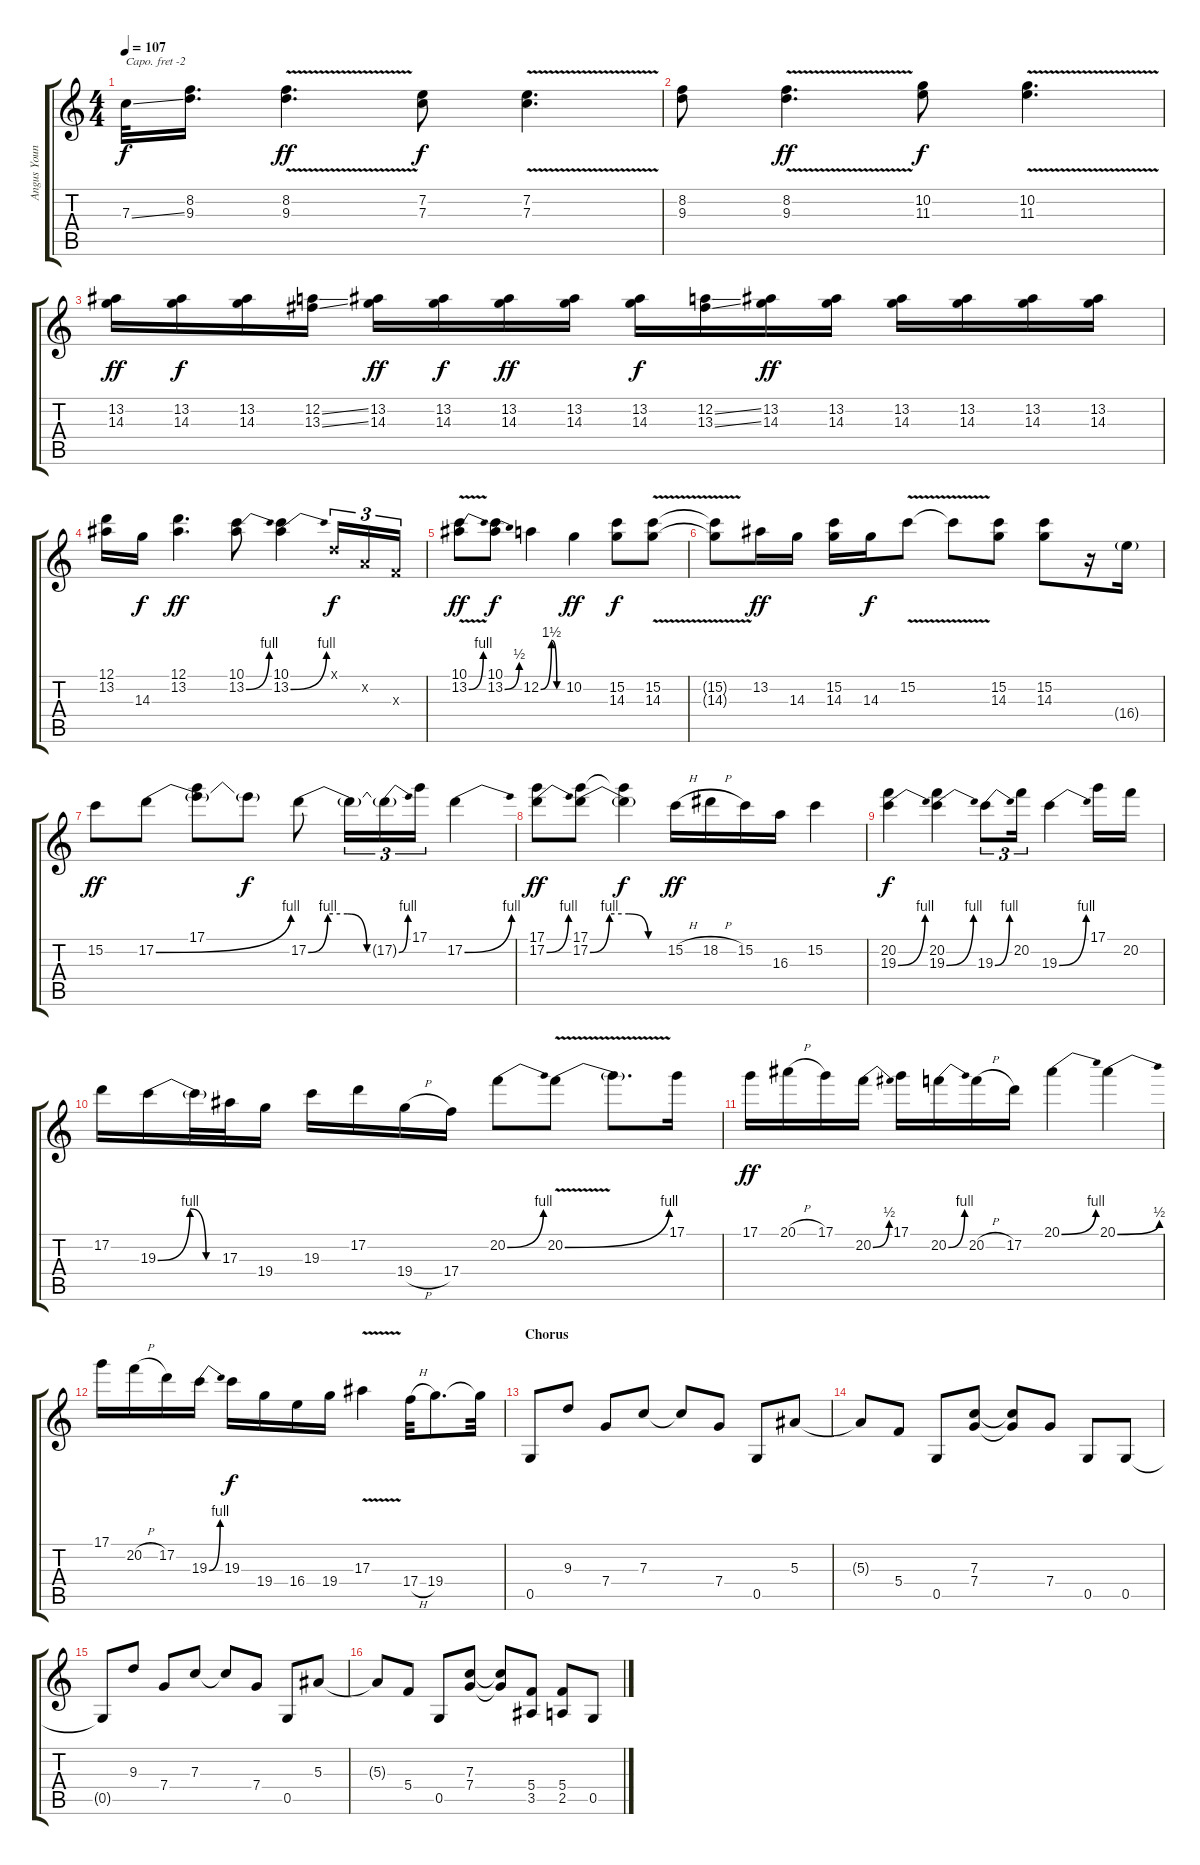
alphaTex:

\track ("Angus Young" "Angus Youn") {instrument distortionguitar}
\staff {score tabs}
\capo -2
\tuning (E4 B3 G3 D3 A2 E2) {hide}
\ts (4 4)
\tempo 107
\clef g2
\ks c
7.3{ss}.32{dy f} (8.2 9.3).16{d} (8.2{v} 9.3{v}).4{d dy ff} (7.2 7.3).8{dy f} (7.2{v} 7.3{v}).4{d} |
(8.2 9.3).8 (8.2{v} 9.3{v}).4{d dy ff} (10.2 11.3).8{dy f} (10.2 11.3{v}).4{d} |
(13.2 14.3).16{dy ff} (13.2 14.3).16{dy f} (13.2 14.3).16 (12.2{ss} 13.3{ss}).16 (13.2 14.3).16{dy ff} (13.2 14.3).16{dy f} (13.2 14.3).16{dy ff} (13.2 14.3).16 (13.2 14.3).16{dy f} (12.2{ss} 13.3{ss}).16 (13.2 14.3).16{dy ff} (13.2 14.3).16 (13.2 14.3).16 (13.2 14.3).16 (13.2 14.3).16 (13.2 14.3).16 |
(12.1 13.2).16 14.3.16{dy f} (12.1 13.2).4{d dy ff} (10.1 13.2{be (bend 0 0 60 4)}).8 (10.1 13.2{be (bend 0 0 60 4)}).4 0.1{x}.16{tu (3 2) dy f} 0.2{x}.16{tu (3 2)} 0.3{x}.16{tu (3 2)} |
(10.1{v} 13.2{be (bend 0 0 60 4) v}).8{dy ff} (10.1 13.2{be (bend 0 0 60 2)}).8{dy f} 12.2{be (custom 0 0 30 6 45 0 60 0)}.4 10.2.4{dy ff} (15.2 14.3).8{dy f} (15.2{v} 14.3{v}).8 |
(15.2{t} 14.3{t}).8 13.2.16{dy ff} 14.3.16 (15.2 14.3).16 14.3.16{dy f} 15.2{v}.8 15.2{t}.8 (15.2 14.3).8 (15.2 14.3).8 r.16 16.4{g}.16 |
15.2.8{dy ff} 17.2{be (bend 0 0 60 4)}.8 (17.1 17.2{t}).8 17.2{t}.8{dy f} 17.2{be (custom 0 0 15 4 30 4 45 0 60 0)}.8 17.2{t}.16{tu (3 2)} 17.2{be (bend 0 0 60 4) t}.16{tu (3 2)} 17.1.16{tu (3 2)} 17.2{be (bend 0 0 60 4)}.4 |
(17.1 17.2{be (bend 0 0 60 4)}).8{dy ff} (17.1 17.2{be (custom 0 0 15 4 30 4 45 0 60 0)}).8 (17.1{t} 17.2{t}).4{dy f} 15.2{h}.16{dy ff} 18.2{h}.16 15.2.16 16.3.16 15.2.4 |
(20.2 19.3{be (bend 0 0 60 4)}).4{dy f} (20.2 19.3{be (bend 0 0 60 4)}).4 19.3{be (bend 0 0 60 4)}.8{tu (3 2)} 20.2.16{tu (3 2)} 19.3{be (bend 0 0 60 4)}.4 17.1.16 20.2.16 |
17.2.16 19.3{be (custom 0 0 30 4 45 0 60 0)}.16 19.3{t}.32 17.3.32 19.4.16 19.3.16 17.2.16 19.4{h}.16 17.4.16 20.2{be (bend 0 0 60 4)}.8 20.2{be (bend 0 0 60 4) v}.8 20.2{t}.8{d} 17.1.16 |
17.1.16{dy ff} 20.1{h}.16 17.1.16 20.2{be (bend 0 0 60 2)}.16 17.1.16 20.2{be (bend 0 0 60 4)}.16 20.2{h}.16 17.2.16 20.1{be (bend 0 0 60 4)}.4 20.1{be (bend 0 0 60 2)}.4 |
17.1.16 20.2{h}.16 17.2.16 19.3{be (bend 0 0 60 4)}.16 19.3.16{dy f} 19.4.16 16.4.16 19.4.16 17.3{v}.4 17.4{h}.32 19.4.8{d} 19.4{t}.32 |
\section ("" "Chorus")
0.5.8 9.3.8 7.4.8 7.3.8 7.3{t}.8 7.4.8 0.5.8 5.3.8 |
5.3{t}.8 5.4.8 0.5.8 (7.3 7.4).8 (7.3{t} 7.4{t}).8 7.4.8 0.5.8 0.5.8 |
0.5{t}.8 9.3.8 7.4.8 7.3.8 7.3{t}.8 7.4.8 0.5.8 5.3.8 |
5.3{t}.8 5.4.8 0.5.8 (7.3 7.4).8 (7.3{t} 7.4{t}).8 (5.4 3.5).8 (5.4 2.5).8 0.5.8
